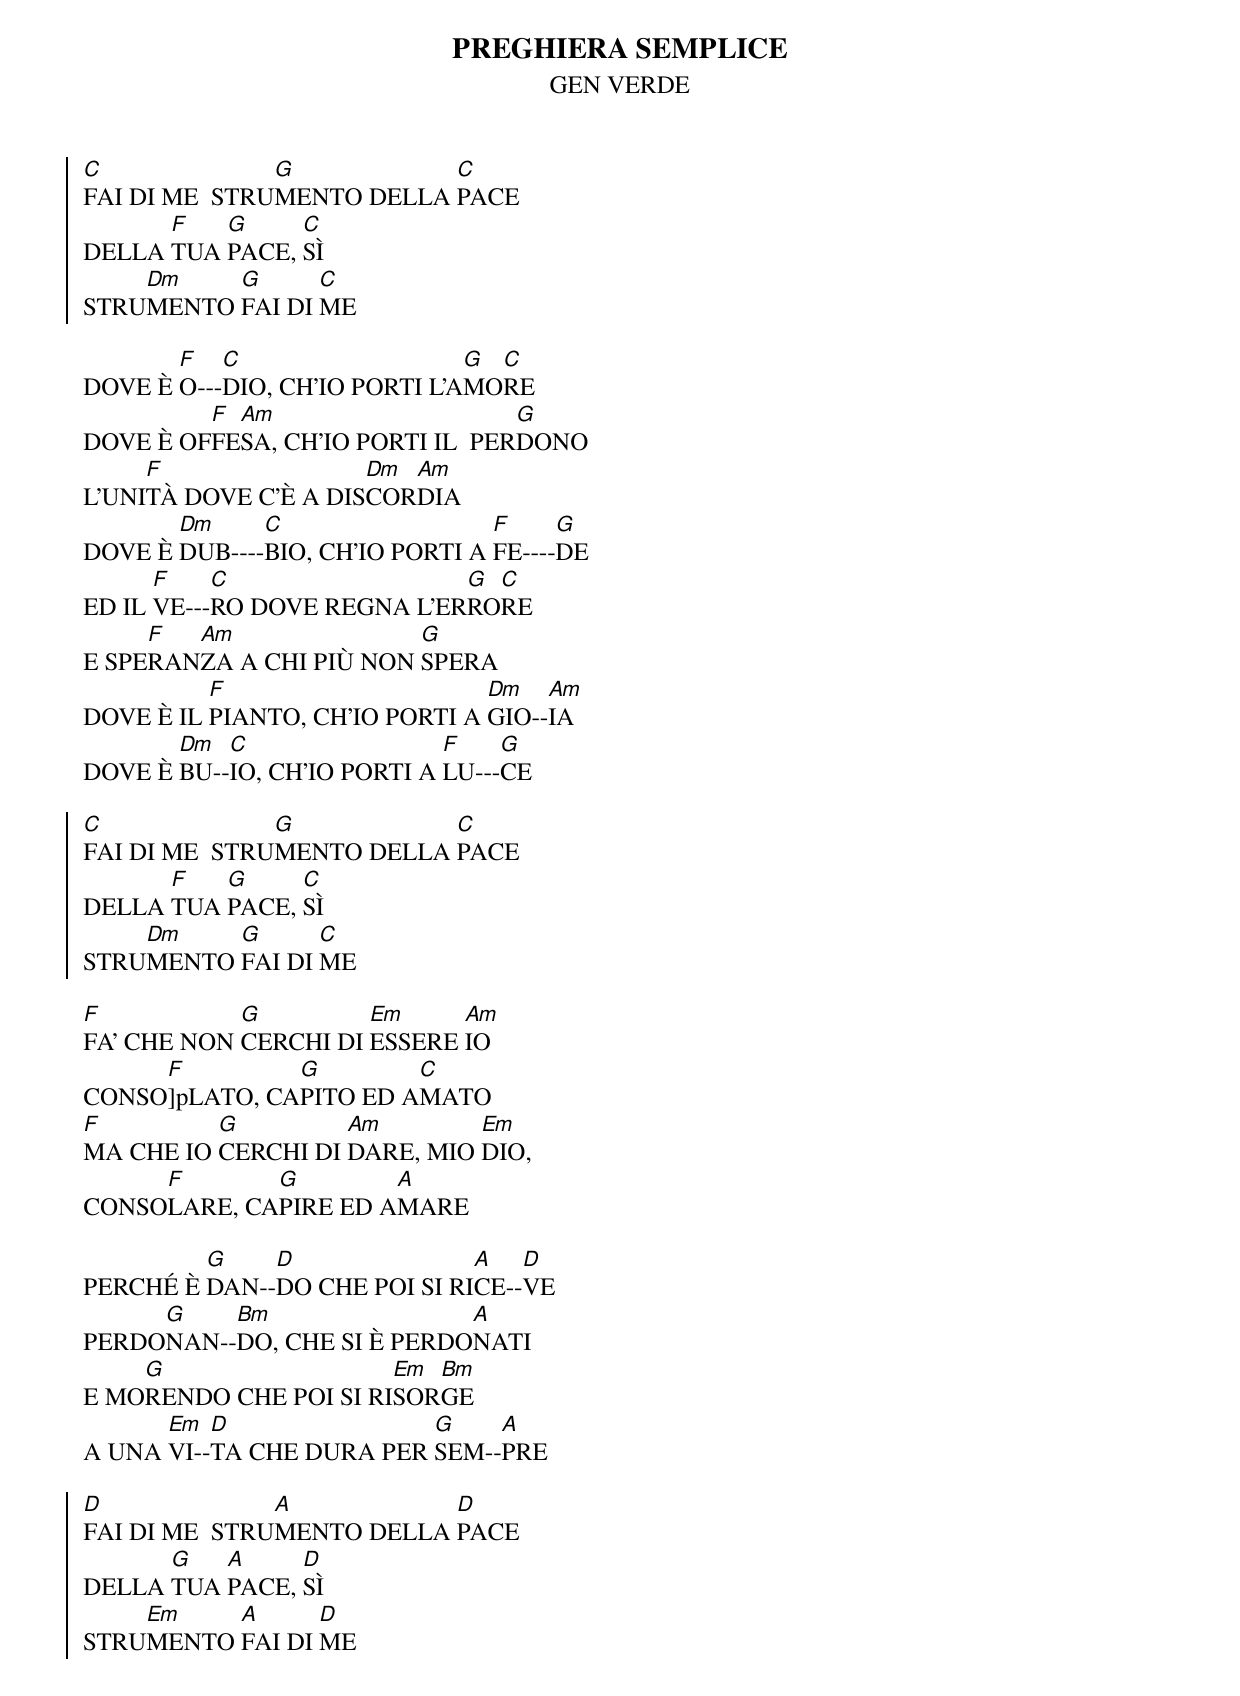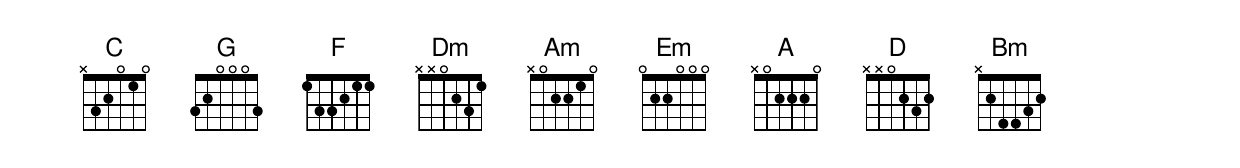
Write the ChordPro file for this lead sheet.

{title:PREGHIERA SEMPLICE}
{subtitle:GEN VERDE}
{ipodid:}

{soc}
[C]FAI DI ME  STRU[G]MENTO DELLA [C]PACE
DELLA [F]TUA [G]PACE, [C]SÌ
STRU[Dm]MENTO [G]FAI DI [C]ME
{eoc}

DOVE È [F]O---[C]DIO, CH’IO PORTI L’A[G]MO[C]RE
DOVE È OF[F]FE[Am]SA, CH’IO PORTI IL  PER[G]DONO
L’UNI[F]TÀ DOVE C’È A DIS[Dm]COR[Am]DIA
DOVE È [Dm]DUB----[C]BIO, CH’IO PORTI A [F]FE----[G]DE
ED IL [F]VE---[C]RO DOVE REGNA L’ER[G]RO[C]RE
E SPE[F]RAN[Am]ZA A CHI PIÙ NON [G]SPERA
DOVE È IL [F]PIANTO, CH’IO PORTI A [Dm]GIO--[Am]IA
DOVE È [Dm]BU--[C]IO, CH’IO PORTI A [F]LU---[G]CE

{soc}
[C]FAI DI ME  STRU[G]MENTO DELLA [C]PACE
DELLA [F]TUA [G]PACE, [C]SÌ
STRU[Dm]MENTO [G]FAI DI [C]ME
{eoc}

[F]FA’ CHE NON [G]CERCHI DI [Em]ESSERE [Am]IO
CONSO[F]]pLATO, CA[G]PITO ED A[C]MATO
[F]MA CHE IO [G]CERCHI DI [Am]DARE, MIO [Em]DIO,
CONSO[F]LARE, CA[G]PIRE ED A[A]MARE

PERCHÉ È [G]DAN--[D]DO CHE POI SI RI[A]CE--[D]VE
PERDO[G]NAN--[Bm]DO, CHE SI È PERDO[A]NATI
E MO[G]RENDO CHE POI SI RI[Em]SOR[Bm]GE
A UNA [Em]VI--[D]TA CHE DURA PER [G]SEM--[A]PRE

{soc}
[D]FAI DI ME  STRU[A]MENTO DELLA [D]PACE
DELLA [G]TUA [A]PACE, [D]SÌ
STRU[Em]MENTO [A]FAI DI [D]ME
{eoc}
